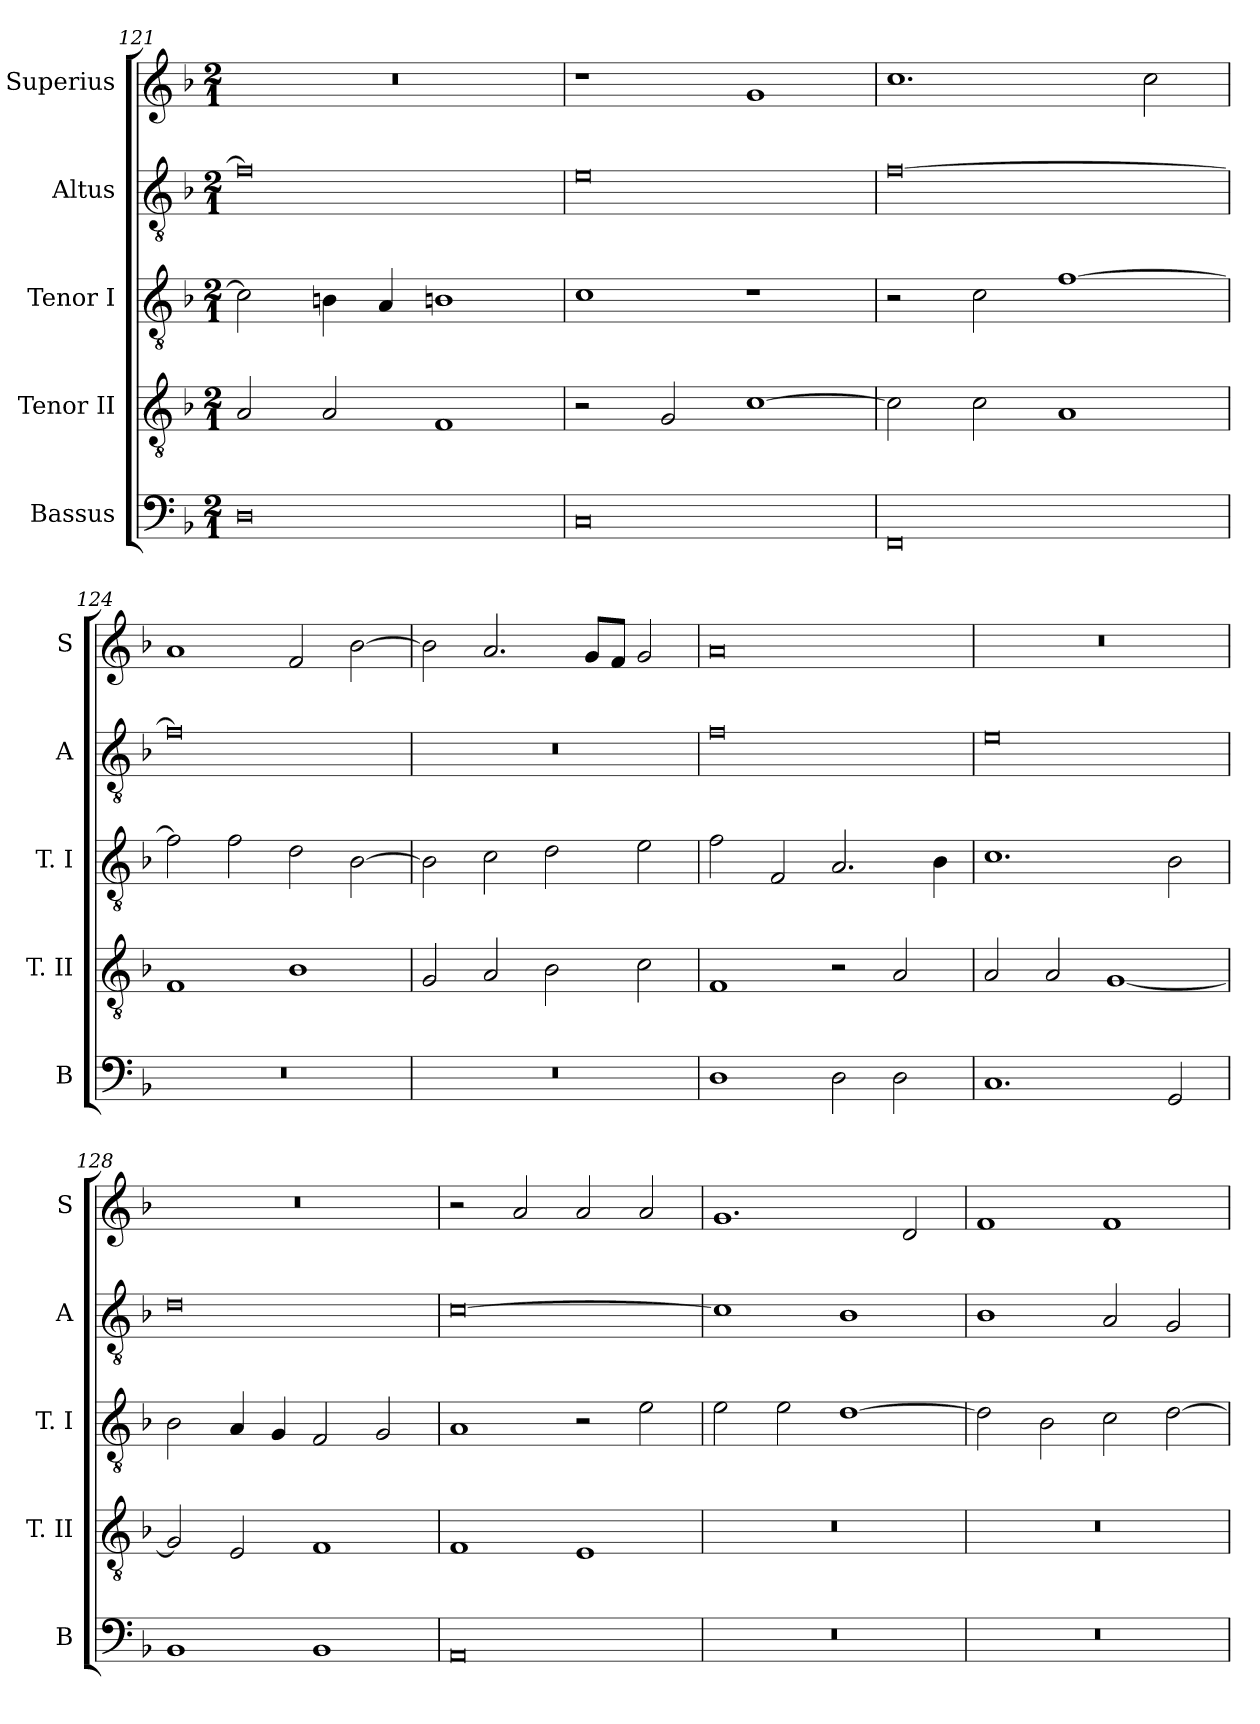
**kern	**kern	**kern	**kern	**kern
*part5	*part4	*part3	*part2	*part1
*staff5	*staff4	*staff3	*staff2	*staff1
*I"Bassus	*I"Tenor II	*I"Tenor I	*I"Altus	*I"Superius
*I'B	*I'T. II	*I'T. I	*I'A	*I'S
*clefF4	*clefGv2	*clefGv2	*clefGv2	*clefG2
*k[b-]	*k[b-]	*k[b-]	*k[b-]	*k[b-]
*F:	*F:	*F:	*F:	*F:
*M2/1	*M2/1	*M2/1	*M2/1	*M2/1
=121	=121	=121	=121	=121
0D	2A	2c]	0f]	0r
.	2A	4Bn	.	.
.	.	4A	.	.
.	1F	1Bn	.	.
=122	=122	=122	=122	=122
0C	2r	1c	0e	1r
.	2G	.	.	.
.	[1c	1r	.	1g
=123	=123	=123	=123	=123
0FF	2c]	2r	[0f	1.cc
.	2c	2c	.	.
.	1A	[1f	.	.
.	.	.	.	2cc
=124	=124	=124	=124	=124
0r	1F	2f]	0f]	1a
.	.	2f	.	.
.	1B-	2d	.	2f
.	.	[2B-	.	[2b-
=125	=125	=125	=125	=125
0r	2G	2B-]	0r	2b-]
.	2A	2c	.	2.a
.	2B-	2d	.	.
.	.	.	.	8gL
.	.	.	.	8fJ
.	2c	2e	.	2g
=126	=126	=126	=126	=126
1D	1F	2f	0f	0a
.	.	2F	.	.
2D	2r	2.A	.	.
2D	2A	.	.	.
.	.	4B-	.	.
=127	=127	=127	=127	=127
1.C	2A	1.c	0e	0r
.	2A	.	.	.
.	[1G	.	.	.
2GG	.	2B-	.	.
=128	=128	=128	=128	=128
1BB-	2G]	2B-	0d	0r
.	2E	4A	.	.
.	.	4G	.	.
1BB-	1F	2F	.	.
.	.	2G	.	.
=129	=129	=129	=129	=129
0AA	1F	1A	[0c	2r
.	.	.	.	2a
.	1E	2r	.	2a
.	.	2e	.	2a
=130	=130	=130	=130	=130
0r	0r	2e	1c]	1.g
.	.	2e	.	.
.	.	[1d	1B-	.
.	.	.	.	2d
=131	=131	=131	=131	=131
0r	0r	2d]	1B-	1f
.	.	2B-	.	.
.	.	2c	2A	1f
.	.	[2d	2G	.
=	=	=	=	=
*-	*-	*-	*-	*-
